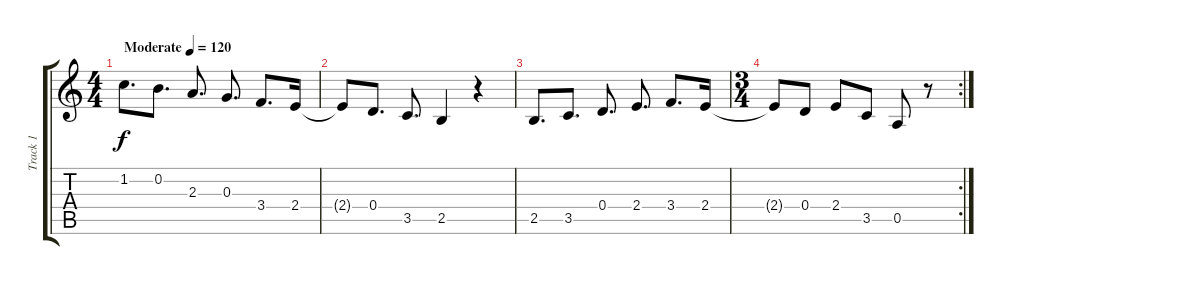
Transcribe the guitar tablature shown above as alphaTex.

\track ("Track 1" "Track 1") {instrument acousticguitarsteel}
\staff {score tabs}
\tuning (E4 B3 G3 D3 A2 E2) {hide}
\ts (4 4)
\tempo (120 "Moderate")
\clef g2
\ks c
1.2.8{d dy f instrument acousticguitarsteel} 0.2.8{d} 2.3.8{d} 0.3.8{d} 3.4.8{d} 2.4.16 |
2.4{t}.8 0.4.8{d} 3.5.8{d} 2.5.4 r.4 |
2.5.8{d} 3.5.8{d} 0.4.8{d} 2.4.8{d} 3.4.8{d} 2.4.16 |
\rc 2
\ts (3 4)
2.4{t}.8 0.4.8 2.4.8 3.5.8 0.5.8 r.8
